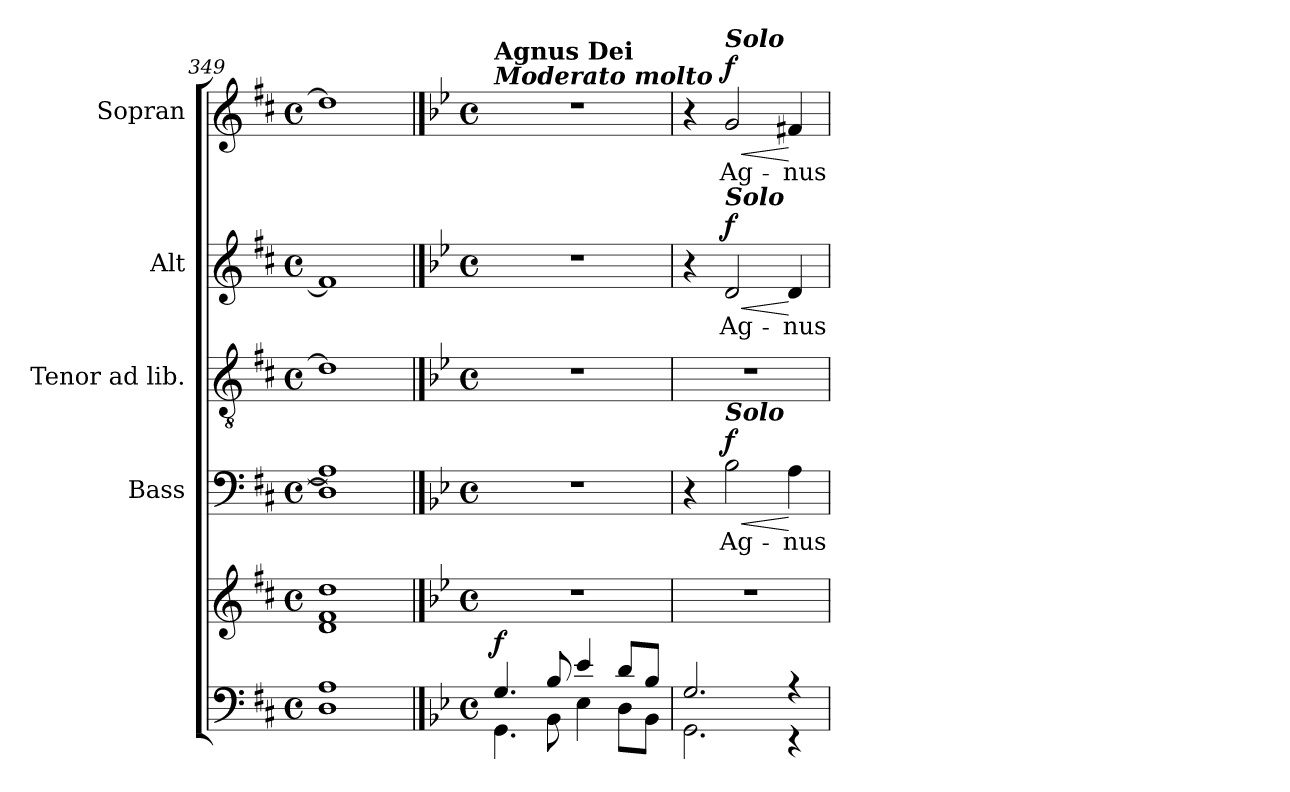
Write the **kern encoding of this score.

**kern	**kern	**dynam	**kern	**text	**dynam	**kern	**kern	**text	**dynam	**kern	**text	**dynam
*part5	*part5	*part5	*part4	*part4	*part4	*part3	*part2	*part2	*part2	*part1	*part1	*part1
*staff6	*staff5	*staff5/6	*staff4	*staff4	*staff4	*staff3	*staff2	*staff2	*staff2	*staff1	*staff1	*staff1
*	*	*	*I"Bass	*	*	*I"Tenor ad lib.	*I"Alt	*	*	*I"Sopran	*	*
*	*	*	*I'B.	*	*	*I'T.	*I'A.	*	*	*I'S.	*	*
*clefF4	*clefG2	*	*clefF4	*	*	*clefGv2	*clefG2	*	*	*clefG2	*	*
*k[f#c#]	*k[f#c#]	*	*k[f#c#]	*	*	*k[f#c#]	*k[f#c#]	*	*	*k[f#c#]	*	*
*D:	*D:	*	*D:	*	*	*D:	*D:	*	*	*D:	*	*
*M4/4	*M4/4	*	*M4/4	*	*	*M4/4	*M4/4	*	*	*M4/4	*	*
*met(c)	*met(c)	*	*met(c)	*	*	*met(c)	*met(c)	*	*	*met(c)	*	*
=349	=349	=349	=349	=349	=349	=349	=349	=349	=349	=349	=349	=349
*	*	*	*^	*	*	*	*	*	*	*	*	*
1D 1A	1d 1f# 1dd	.	1A]	1D]	.	.	1d]	1f#]	.	.	1dd]	.	.
*	*	*	*v	*v	*	*	*	*	*	*	*	*	*
!!LO:LB:g=z
==350	==350	==350	==350	==350	==350	==350	==350	==350	==350	==350	==350	==350
*k[b-e-]	*k[b-e-]	*	*k[b-e-]	*	*	*k[b-e-]	*k[b-e-]	*	*	*k[b-e-]	*	*
*B-:	*B-:	*	*B-:	*	*	*B-:	*B-:	*	*	*B-:	*	*
*M4/4	*M4/4	*	*M4/4	*	*	*M4/4	*M4/4	*	*	*M4/4	*	*
*met(c)	*met(c)	*	*met(c)	*	*	*met(c)	*met(c)	*	*	*met(c)	*	*
*^	*	*	*^	*	*	*	*	*	*	*	*	*
!	!	!	!	!	!	!	!	!	!	!	!	!LO:TX:a:Bi:t=Moderato molto	!	!
!	!	!	!	!	!	!	!	!	!	!	!	!LO:TX:a:B:t=Agnus Dei	!	!
!	!	!	!LO:DY:a=2	!	!	!	!	!	!	!	!	!	!	!
*	*	*	*	*v	*v	*	*	*	*	*	*	*	*	*
4.G/	4.GG\	1r	f	1r	.	.	1r	1r	.	.	1r	.	.
8B-/	8BB-\	.	.	.	.	.	.	.	.	.	.	.	.
4e-/	4E-\	.	.	.	.	.	.	.	.	.	.	.	.
8d/L	8D\L	.	.	.	.	.	.	.	.	.	.	.	.
8B-/J	8BB-\J	.	.	.	.	.	.	.	.	.	.	.	.
=351	=351	=351	=351	=351	=351	=351	=351	=351	=351	=351	=351	=351	=351
2.G/	2.GG\	1r	.	4r	.	.	1r	4r	.	.	4r	.	.
!	!	!	!	!	!	!	!	!	!	!	!LO:TX:a:Bi:t=Solo	!	!
!	!	!	!	!	!	!	!	!LO:TX:a:Bi:t=Solo	!	!	!	!	!
!	!	!	!	!LO:TX:a:Bi:t=Solo	!	!	!	!	!	!	!	!	!
!	!	!	!	!	!LO:LY:b	!LO:HP:b	!	!	!LO:LY:b	!LO:HP:b	!	!LO:LY:b	!LO:HP:b
!	!	!	!	!	!	!LO:DY:n=1:a	!	!	!	!LO:DY:n=1:a	!	!	!LO:DY:n=1:a
.	.	.	.	2B-\	Ag-	< f	.	2d/	Ag-	< f	2g/	Ag-	< f
!	!	!	!	!	!LO:LY:b	!	!	!	!LO:LY:b	!	!	!LO:LY:b	!
4r	4r	.	.	4A\	-nus	[	.	4d/	-nus	[	4f#X/	-nus	[
*v	*v	*	*	*	*	*	*	*	*	*	*	*	*
=	=	=	=	=	=	=	=	=	=	=	=	=
*-	*-	*-	*-	*-	*-	*-	*-	*-	*-	*-	*-	*-
